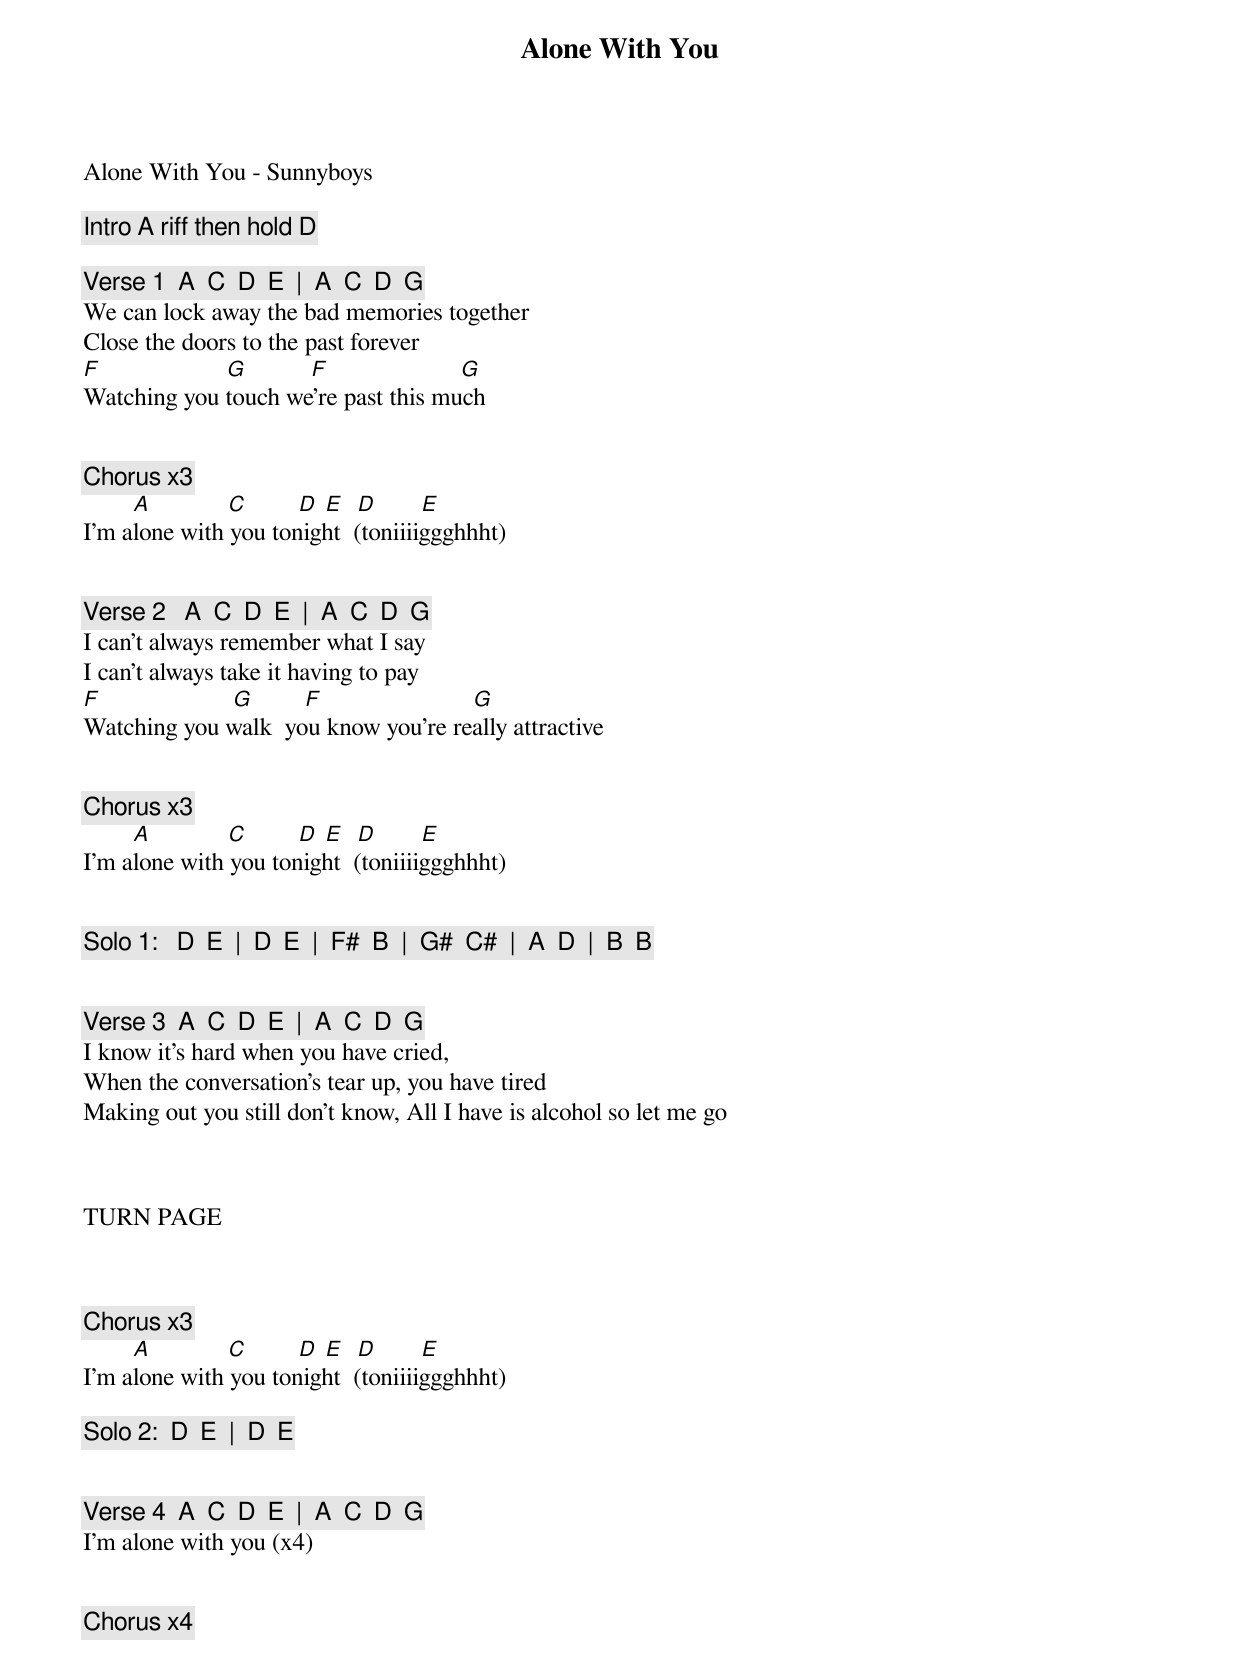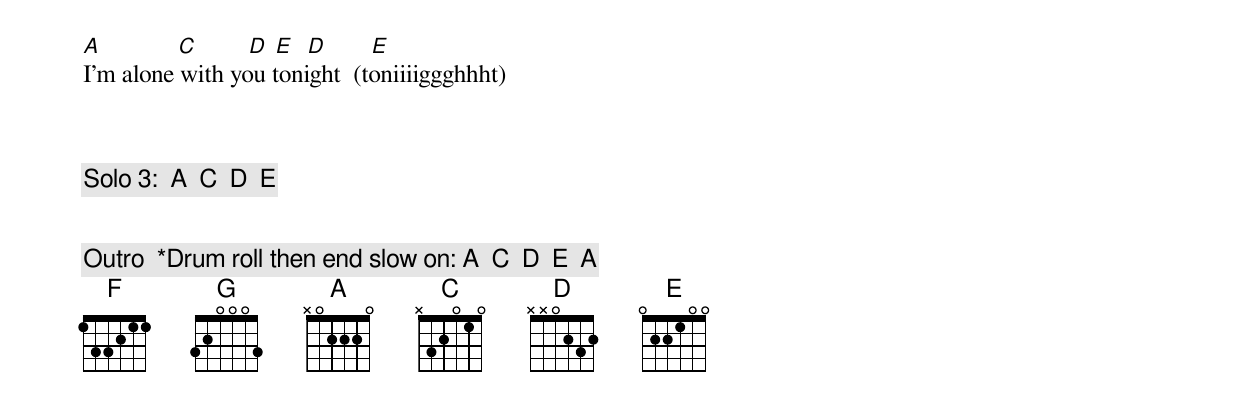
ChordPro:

{title: Alone With You}
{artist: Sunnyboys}
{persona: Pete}
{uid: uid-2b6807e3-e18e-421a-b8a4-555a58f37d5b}
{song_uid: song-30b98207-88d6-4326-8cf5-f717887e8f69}


Alone With You - Sunnyboys

{comment: Intro A riff then hold D}

{comment: Verse 1  A  C  D  E  |  A  C  D  G}
We can lock away the bad memories together
Close the doors to the past forever
[F]                    [G]         	[F]                     [G]
Watching you touch	we're past this much


{comment: Chorus x3}
        [A]            [C]        [D] [E]		[D]       [E]
I'm alone with you tonight		(toniiiiggghhht)


{comment: Verse 2   A  C  D  E  |  A  C  D  G}
I can't always remember what I say
I can't always take it having to pay
[F]                     [G]      	 [F]                        [G]
Watching you walk	 you know you're really attractive


{comment: Chorus x3}
        [A]            [C]        [D] [E]		[D]       [E]
I'm alone with you tonight		(toniiiiggghhht)


{comment: Solo 1:   D  E  |  D  E  |  F#  B  |  G#  C#  |  A  D  |  B  B}


{comment: Verse 3  A  C  D  E  |  A  C  D  G}
I know it's hard when you have cried,
When the conversation's tear up, you have tired
Making out you still don't know, All I have is alcohol so let me go



TURN PAGE



{comment: Chorus x3}
        [A]            [C]        [D] [E]		[D]       [E]
I'm alone with you tonight		(toniiiiggghhht)

{comment: Solo 2:  D  E  |  D  E}


{comment: Verse 4  A  C  D  E  |  A  C  D  G}
I'm alone with you (x4)


{comment: Chorus x4}
[A]            [C]        [D] [E]		[D]       [E]
I'm alone with you tonight		(toniiiiggghhht)



{comment: Solo 3:  A  C  D  E}


{comment: Outro  *Drum roll then end slow on: A  C  D  E  A}
